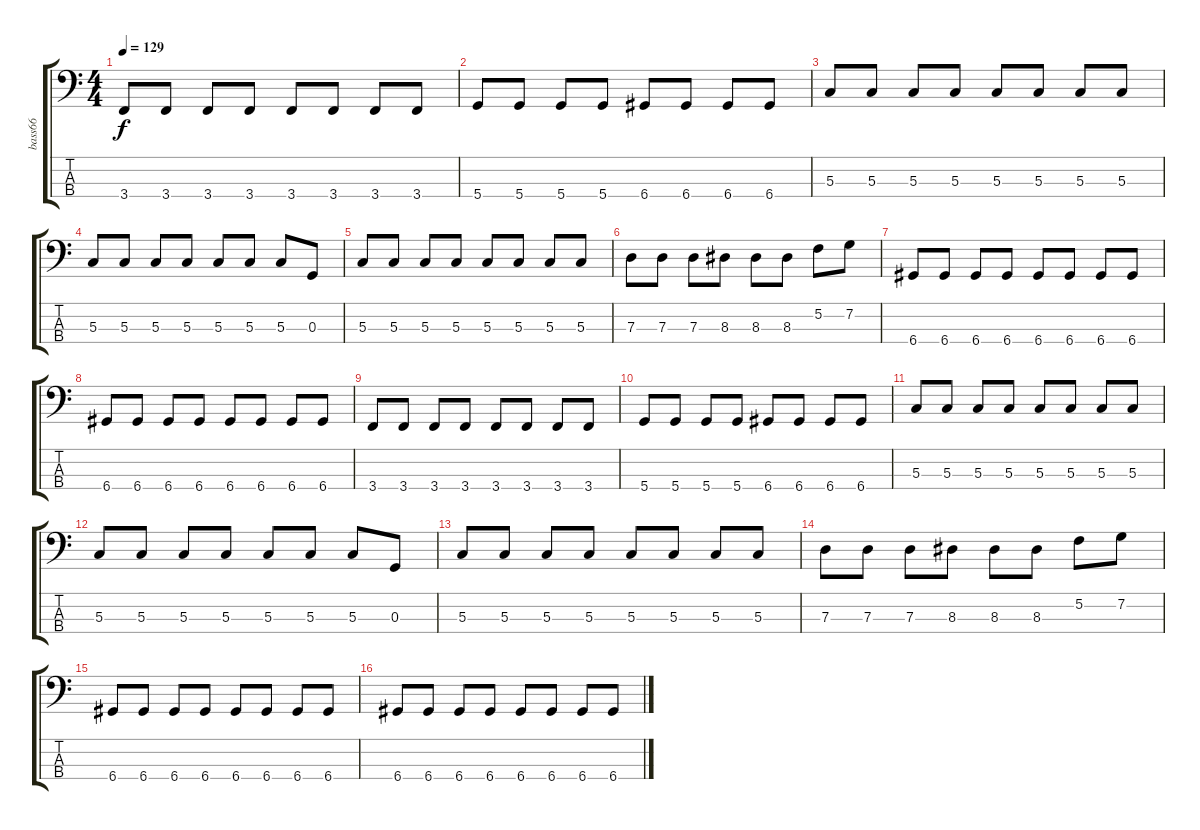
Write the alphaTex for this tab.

\track ("bass66" "bass66") {instrument slapbass1}
\staff {score tabs}
\tuning (F2 C2 G1 D1) {hide}
\ts (4 4)
\tempo 129
\clef f4
\ks c
3.4.8{dy f} 3.4.8 3.4.8 3.4.8 3.4.8 3.4.8 3.4.8 3.4.8 |
5.4.8 5.4.8 5.4.8 5.4.8 6.4.8 6.4.8 6.4.8 6.4.8 |
5.3.8 5.3.8 5.3.8 5.3.8 5.3.8 5.3.8 5.3.8 5.3.8 |
5.3.8 5.3.8 5.3.8 5.3.8 5.3.8 5.3.8 5.3.8 0.3.8 |
5.3.8 5.3.8 5.3.8 5.3.8 5.3.8 5.3.8 5.3.8 5.3.8 |
7.3.8 7.3.8 7.3.8 8.3.8 8.3.8 8.3.8 5.2.8 7.2.8 |
6.4.8 6.4.8 6.4.8 6.4.8 6.4.8 6.4.8 6.4.8 6.4.8 |
6.4.8 6.4.8 6.4.8 6.4.8 6.4.8 6.4.8 6.4.8 6.4.8 |
3.4.8 3.4.8 3.4.8 3.4.8 3.4.8 3.4.8 3.4.8 3.4.8 |
5.4.8 5.4.8 5.4.8 5.4.8 6.4.8 6.4.8 6.4.8 6.4.8 |
5.3.8 5.3.8 5.3.8 5.3.8 5.3.8 5.3.8 5.3.8 5.3.8 |
5.3.8 5.3.8 5.3.8 5.3.8 5.3.8 5.3.8 5.3.8 0.3.8 |
5.3.8 5.3.8 5.3.8 5.3.8 5.3.8 5.3.8 5.3.8 5.3.8 |
7.3.8 7.3.8 7.3.8 8.3.8 8.3.8 8.3.8 5.2.8 7.2.8 |
6.4.8 6.4.8 6.4.8 6.4.8 6.4.8 6.4.8 6.4.8 6.4.8 |
6.4.8 6.4.8 6.4.8 6.4.8 6.4.8 6.4.8 6.4.8 6.4.8
